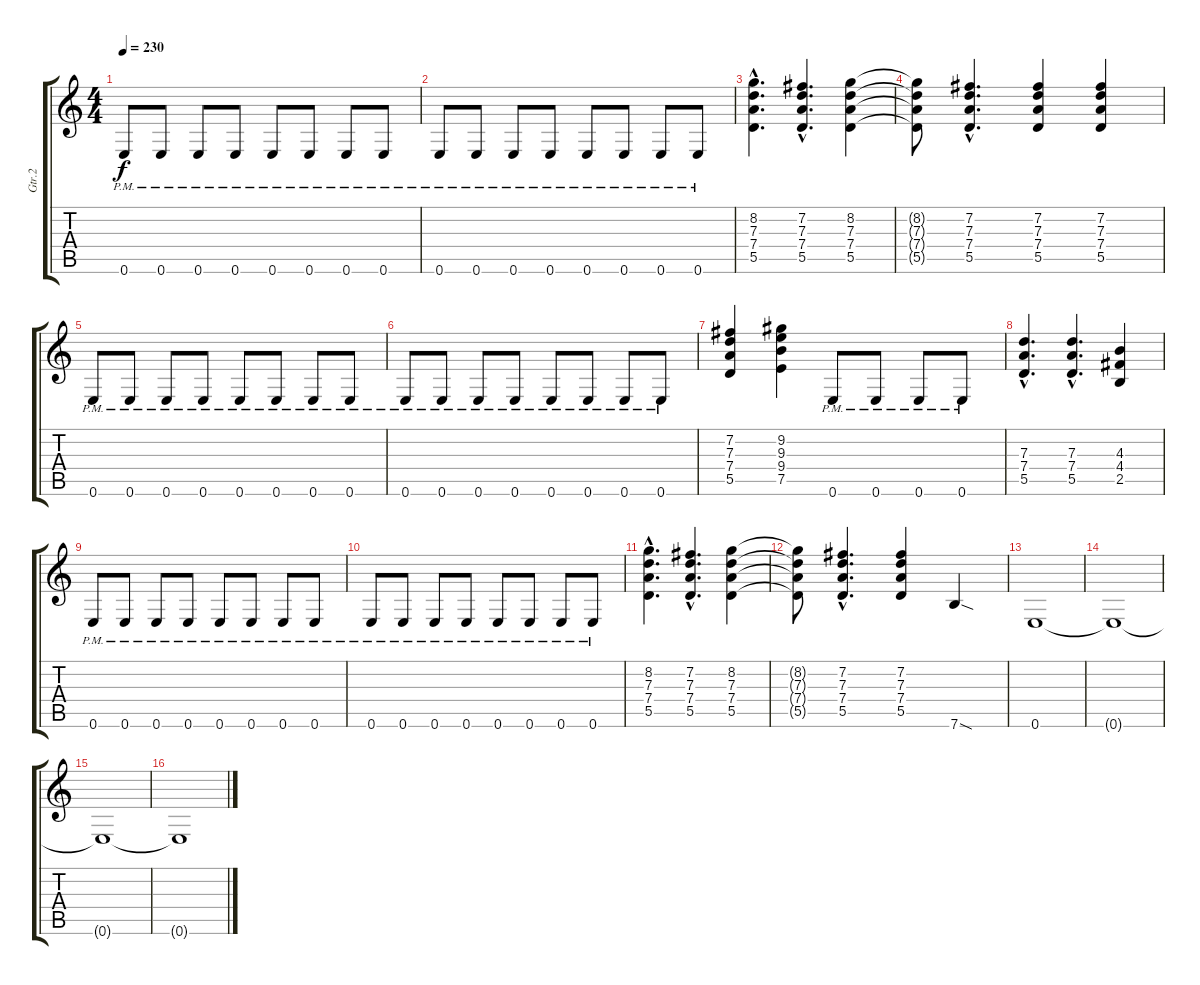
\track ("Gtr.2" "Gtr.2") {instrument distortionguitar}
\staff {score tabs}
\tuning (E4 B3 G3 D3 A2 E2) {hide}
\ts (4 4)
\tempo 230
\clef g2
\ks c
0.6{pm}.8{dy f} 0.6{pm}.8 0.6{pm}.8 0.6{pm}.8 0.6{pm}.8 0.6{pm}.8 0.6{pm}.8 0.6{pm}.8 |
0.6{pm}.8 0.6{pm}.8 0.6{pm}.8 0.6{pm}.8 0.6{pm}.8 0.6{pm}.8 0.6{pm}.8 0.6{pm}.8 |
(8.2{hac} 7.3{hac} 7.4{hac} 5.5{hac}).4{d} (7.2{hac} 7.3{hac} 7.4{hac} 5.5{hac}).4{d} (8.2 7.3 7.4 5.5).4 |
(8.2{t} 7.3{t} 7.4{t} 5.5{t}).8 (7.2{hac} 7.3{hac} 7.4{hac} 5.5{hac}).4{d} (7.2 7.3 7.4 5.5).4 (7.2 7.3 7.4 5.5).4 |
0.6{pm}.8 0.6{pm}.8 0.6{pm}.8 0.6{pm}.8 0.6{pm}.8 0.6{pm}.8 0.6{pm}.8 0.6{pm}.8 |
0.6{pm}.8 0.6{pm}.8 0.6{pm}.8 0.6{pm}.8 0.6{pm}.8 0.6{pm}.8 0.6{pm}.8 0.6{pm}.8 |
(7.2 7.3 7.4 5.5).4 (9.2 9.3 9.4 7.5).4 0.6{pm}.8 0.6{pm}.8 0.6{pm}.8 0.6{pm}.8 |
(7.3{hac} 7.4{hac} 5.5{hac}).4{d} (7.3{hac} 7.4{hac} 5.5{hac}).4{d} (4.3 4.4 2.5).4 |
0.6{pm}.8 0.6{pm}.8 0.6{pm}.8 0.6{pm}.8 0.6{pm}.8 0.6{pm}.8 0.6{pm}.8 0.6{pm}.8 |
0.6{pm}.8 0.6{pm}.8 0.6{pm}.8 0.6{pm}.8 0.6{pm}.8 0.6{pm}.8 0.6{pm}.8 0.6{pm}.8 |
(8.2{hac} 7.3{hac} 7.4{hac} 5.5{hac}).4{d} (7.2{hac} 7.3{hac} 7.4{hac} 5.5{hac}).4{d} (8.2 7.3 7.4 5.5).4 |
(8.2{t} 7.3{t} 7.4{t} 5.5{t}).8 (7.2{hac} 7.3{hac} 7.4{hac} 5.5{hac}).4{d} (7.2 7.3 7.4 5.5).4 7.6{sod}.4 |
0.6.1 |
0.6{t}.1 |
0.6{t}.1 |
0.6{t}.1
